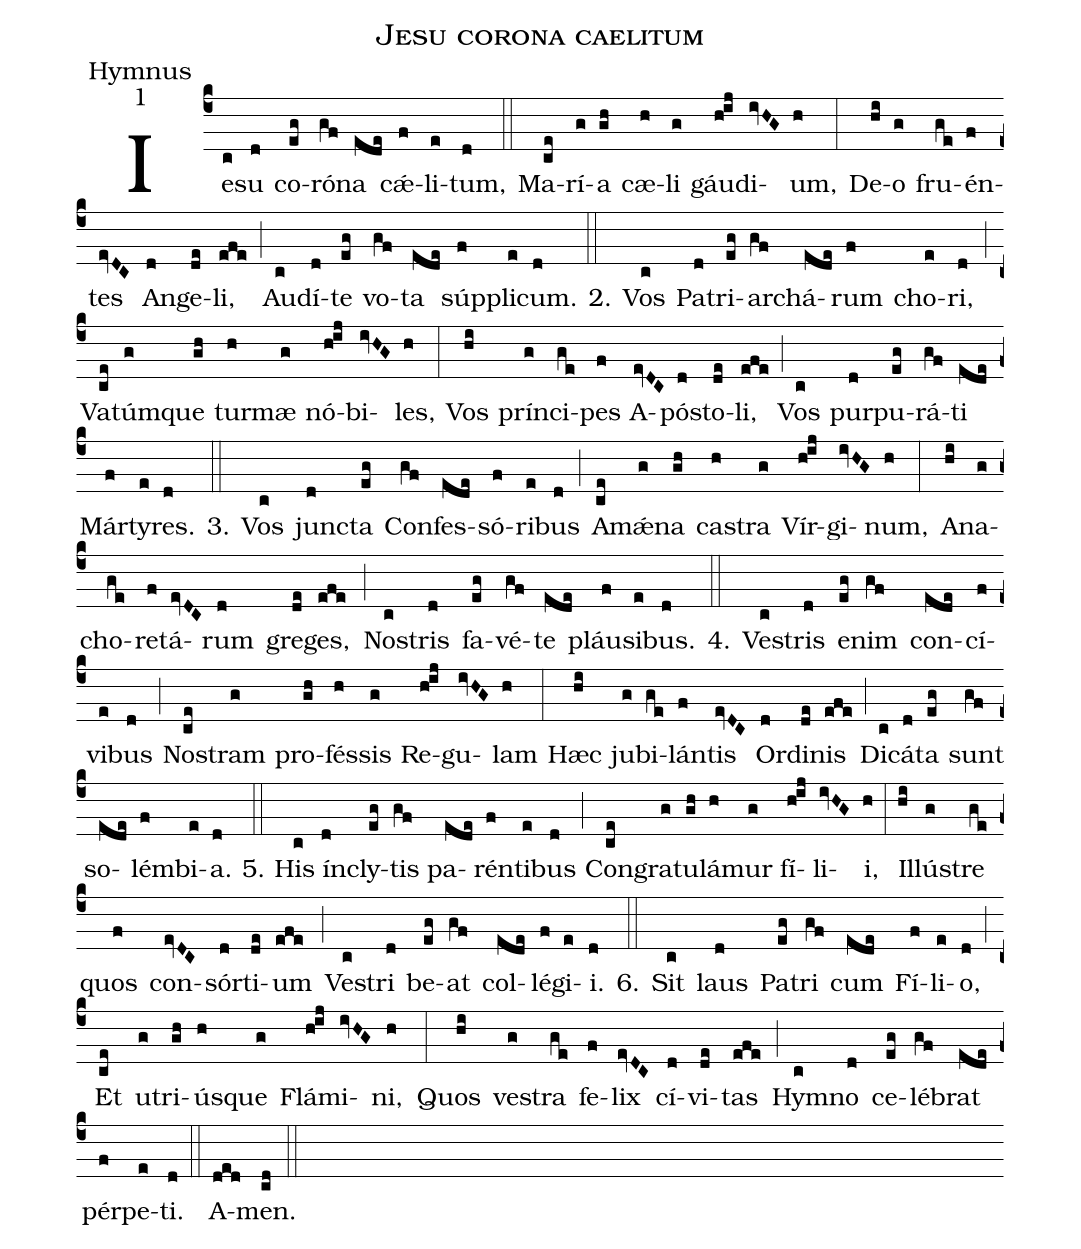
name:Jesu corona caelitum;
office-part:Hymnus;
mode:1;
%%
(c4) Ie(c)su(d) co(eg)ró(gf)na(ede) c{<sp>'ae</sp>}(f)li(e)tum,(d) (::)
Ma(ce)rí(g)a(gh) cæ(h)li(g) gáu(h!ij)di(ivHG)um,(h) (:)
De(hi)o(g) fru(ge)én(f)tes(evDC) An(d)ge(de)li,(efe) (;) Au(c)dí(d)te(eg) vo(gf)ta(ede) súp(f)pli(e)cum.(d) 2.(::) Vos(c) Pa(d)tri(eg)ar(gf)chá(ede)rum(f) cho(e)ri,(d) (;) Va(ce)túm(g)que(gh) tur(h)mæ(g) nó(h!ij)bi(ivHG)les,(h) (:)
Vos(hi) prín(g)ci(ge)pes(f) A(evDC)pó(d)sto(de)li,(efe) (;) Vos(c) pur(d)pu(eg)rá(gf)ti(ede) Már(f)ty(e)res.(d) 3.(::) Vos(c) jun(d)cta(eg) Con(gf)fes(ede)só(f)ri(e)bus(d) (;) A(ce)m{<sp>'ae</sp>}(g)na(gh) ca(h)stra(g) Vír(h!ij)gi(ivHG)num,(h) (:)
A(hi)na(g)cho(ge)re(f)tá(evDC)rum(d) gre(de)ges,(efe) (;) No(c)stris(d) fa(eg)vé(gf)te(ede) pláu(f)si(e)bus.(d) 4.(::) Ve(c)stris(d) e(eg)nim(gf) con(ede)cí(f)vi(e)bus(d) (;) No(ce)stram(g) pro(gh)fés(h)sis(g) Re(h!ij)gu(ivHG)lam(h) (:)
Hæc(hi) ju(g)bi(ge)lán(f)tis(evDC) Or(d)di(de)nis(efe) (;) Di(c)cá(d)ta(eg) sunt(gf) so(ede)lém(f)bi(e)a.(d) 5.(::) His(c) ín(d)cly(eg)tis(gf) pa(ede)rén(f)ti(e)bus(d) (;) Con(ce)gra(g)tu(gh)lá(h)mur(g) fí(h!ij)li(ivHG)i,(h) (:)
Il(hi)lú(g)stre(ge) quos(f) con(evDC)sór(d)ti(de)um(efe) (;) Ve(c)stri(d) be(eg)at(gf) col(ede)lé(f)gi(e)i.(d) 6.(::) Sit(c) laus(d) Pa(eg)tri(gf) cum(ede) Fí(f)li(e)o,(d) (;) Et(ce) u(g)tri(gh)ús(h)que(g) Flá(h!ij)mi(ivHG)ni,(h) (:)
Quos(hi) ve(g)stra(ge) fe(f)lix(evDC) cí(d)vi(de)tas(efe) (;) Hy(c)mno(d) ce(eg)lé(gf)brat(ede) pér(f)pe(e)ti.(d) (::)
A(ded)men.(cd) (::)
